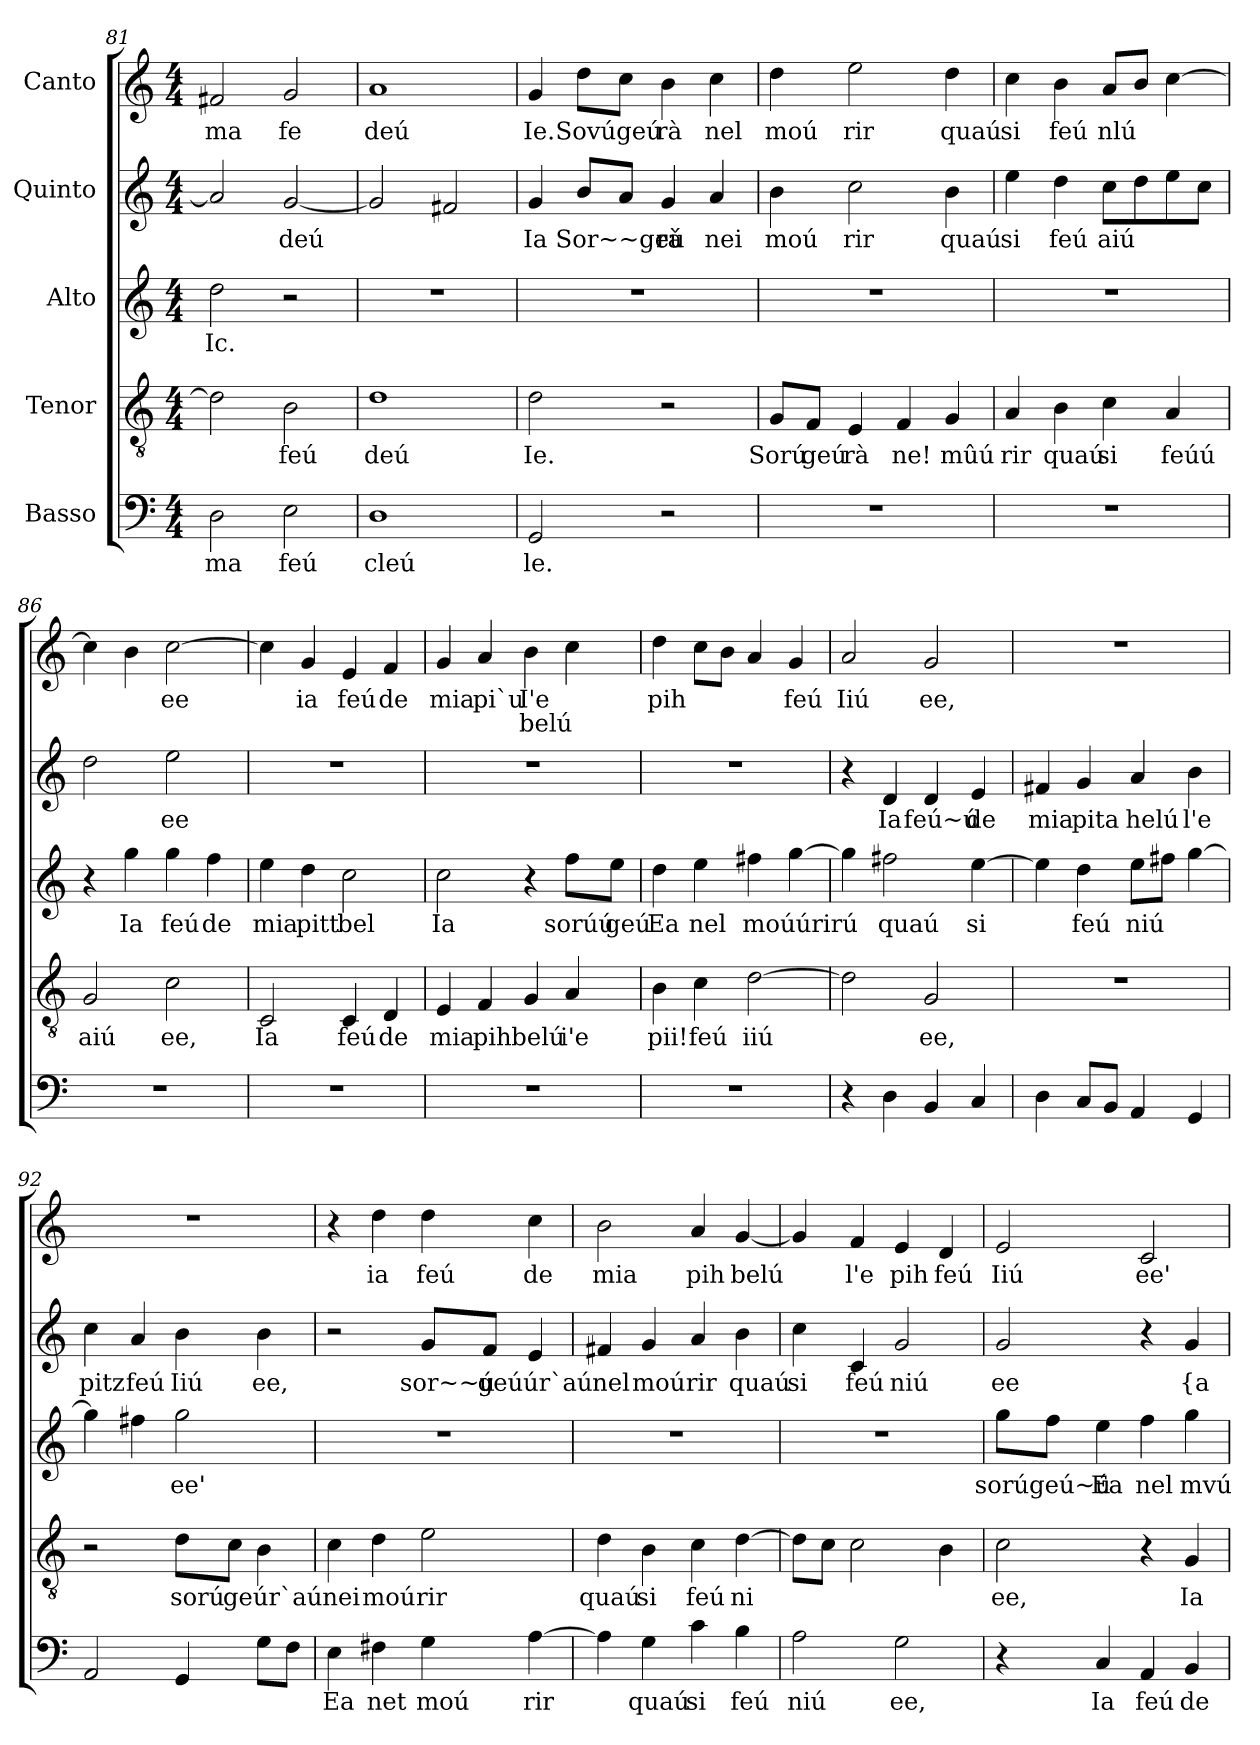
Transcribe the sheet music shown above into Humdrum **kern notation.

**kern	**text	**kern	**text	**kern	**text	**kern	**text	**kern	**text	**text
*part5	*part5	*part4	*part4	*part3	*part3	*part2	*part2	*part1	*part1	*part1
*staff5	*staff5	*staff4	*staff4	*staff3	*staff3	*staff2	*staff2	*staff1	*staff1	*staff1
*I"Basso	*	*I"Tenor	*	*I"Alto	*	*I"Quinto	*	*I"Canto	*	*
*clefF4	*	*clefGv2	*	*clefG2	*	*clefG2	*	*clefG2	*	*
*k[]	*	*k[]	*	*k[]	*	*k[]	*	*k[]	*	*
*M4/4	*	*M4/4	*	*M4/4	*	*M4/4	*	*M4/4	*	*
=81	=81	=81	=81	=81	=81	=81	=81	=81	=81	=81
!	!LO:LY:b	!	!	!	!LO:LY:b	!	!	!	!LO:LY:b	!
2D\	ma	2d\]	.	2dd\	Ic.	2a/]	.	2f#X/	ma	.
!	!LO:LY:b	!	!LO:LY:b	!	!	!	!LO:LY:b	!	!LO:LY:b	!
2E\	feú	2B\	feú	2r	.	[2g/	deú	2g/	fe	.
=82	=82	=82	=82	=82	=82	=82	=82	=82	=82	=82
!	!LO:LY:b	!	!LO:LY:b	!	!	!	!	!	!LO:LY:b	!
1D	cleú	1d	deú	1r	.	2g/]	.	1a	deú	.
.	.	.	.	.	.	2f#X/	.	.	.	.
=83	=83	=83	=83	=83	=83	=83	=83	=83	=83	=83
!	!LO:LY:b	!	!LO:LY:b	!	!	!	!LO:LY:b	!	!LO:LY:b	!
2GG/	le.	2d\	Ie.	1r	.	4g/	Ia	4g/	Ie.	.
!	!	!	!	!	!	!	!LO:LY:b	!	!LO:LY:b	!
.	.	.	.	.	.	8b/L	Sor~~geú	8dd\L	Sovúgeú	.
.	.	.	.	.	.	8a/J	.	8cc\J	.	.
!	!	!	!	!	!	!	!LO:LY:b	!	!LO:LY:b	!
2r	.	2r	.	.	.	4g/	rà	4b\	rà	.
!	!	!	!	!	!	!	!LO:LY:b	!	!LO:LY:b	!
.	.	.	.	.	.	4a/	nei	4cc\	nel	.
=84	=84	=84	=84	=84	=84	=84	=84	=84	=84	=84
!	!	!	!LO:LY:b	!	!	!	!LO:LY:b	!	!LO:LY:b	!
1r	.	8G/L	Sorú	1r	.	4b\	moú	4dd\	moú	.
!	!	!	!LO:LY:b	!	!	!	!	!	!	!
.	.	8F/J	geú	.	.	.	.	.	.	.
!	!	!	!LO:LY:b	!	!	!	!LO:LY:b	!	!LO:LY:b	!
.	.	4E/	rà	.	.	2cc\	rir	2ee\	rir	.
!	!	!	!LO:LY:b	!	!	!	!	!	!	!
.	.	4F/	ne!	.	.	.	.	.	.	.
!	!	!	!LO:LY:b	!	!	!	!LO:LY:b	!	!LO:LY:b	!
.	.	4G/	mûú	.	.	4b\	quaú	4dd\	quaú	.
=85	=85	=85	=85	=85	=85	=85	=85	=85	=85	=85
!	!	!	!LO:LY:b	!	!	!	!LO:LY:b	!	!LO:LY:b	!
1r	.	4A/	rir	1r	.	4ee\	si	4cc\	si	.
!	!	!	!LO:LY:b	!	!	!	!LO:LY:b	!	!LO:LY:b	!
.	.	4B\	quaú	.	.	4dd\	feú	4b\	feú	.
!	!	!	!LO:LY:b	!	!	!	!LO:LY:b	!	!LO:LY:b	!
.	.	4c\	si	.	.	8cc\L	aiú	8a/L	nlú	.
.	.	.	.	.	.	8dd\	.	8b/J	.	.
!	!	!	!LO:LY:b	!	!	!	!	!	!	!
.	.	4A/	feúú	.	.	8ee\	.	[4cc\	.	.
.	.	.	.	.	.	8cc\J	.	.	.	.
=86	=86	=86	=86	=86	=86	=86	=86	=86	=86	=86
!	!	!	!LO:LY:b	!	!	!	!	!	!	!
1r	.	2G/	aiú	4r	.	2dd\	.	4cc\]	.	.
!	!	!	!	!	!LO:LY:b	!	!	!	!	!
.	.	.	.	4gg\	Ia	.	.	4b\	.	.
!	!	!	!LO:LY:b	!	!LO:LY:b	!	!LO:LY:b	!	!LO:LY:b	!
.	.	2c\	ee,	4gg\	feú	2ee\	ee	[2cc\	ee	.
!	!	!	!	!	!LO:LY:b	!	!	!	!	!
.	.	.	.	4ff\	de	.	.	.	.	.
=87	=87	=87	=87	=87	=87	=87	=87	=87	=87	=87
!	!	!	!LO:LY:b	!	!LO:LY:b	!	!	!	!	!
1r	.	2C/	Ia	4ee\	mia	1r	.	4cc\]	.	.
!	!	!	!	!	!LO:LY:b	!	!	!	!LO:LY:b	!
.	.	.	.	4dd\	pitt	.	.	4g/	ia	.
!	!	!	!LO:LY:b	!	!LO:LY:b	!	!	!	!LO:LY:b	!
.	.	4C/	feú	2cc\	bel	.	.	4e/	feú	.
!	!	!	!LO:LY:b	!	!	!	!	!	!LO:LY:b	!
.	.	4D/	de	.	.	.	.	4f/	de	.
=88	=88	=88	=88	=88	=88	=88	=88	=88	=88	=88
!	!	!	!LO:LY:b	!	!LO:LY:b	!	!	!	!LO:LY:b	!
1r	.	4E/	mia	2cc\	Ia	1r	.	4g/	mia	.
!	!	!	!LO:LY:b	!	!	!	!	!	!LO:LY:b	!
.	.	4F/	pih	.	.	.	.	4a/	pi`u	.
!	!	!	!LO:LY:b	!	!	!	!	!	!LO:LY:b	!LO:LY:b
.	.	4G/	belú	4r	.	.	.	4b\	I'e	belú
!	!	!	!LO:LY:b	!	!LO:LY:b	!	!	!	!	!
.	.	4A/	i'e	8ff\L	sorúú	.	.	4cc\	.	.
!	!	!	!	!	!LO:LY:b	!	!	!	!	!
.	.	.	.	8ee\J	geú	.	.	.	.	.
=89	=89	=89	=89	=89	=89	=89	=89	=89	=89	=89
!	!	!	!LO:LY:b	!	!LO:LY:b	!	!	!	!LO:LY:b	!
1r	.	4B\	pii!	4dd\	Ea	1r	.	4dd\	pih	.
!	!	!	!LO:LY:b	!	!LO:LY:b	!	!	!	!	!
.	.	4c\	feú	4ee\	nel	.	.	8cc\L	.	.
.	.	.	.	.	.	.	.	8b\J	.	.
!	!	!	!LO:LY:b	!	!LO:LY:b	!	!	!	!	!
.	.	[2d\	iiú	4ff#X\	moúúrirú	.	.	4a/	.	.
!	!	!	!	!	!	!	!	!	!LO:LY:b	!
.	.	.	.	[4gg\	.	.	.	4g/	feú	.
=90	=90	=90	=90	=90	=90	=90	=90	=90	=90	=90
!	!	!	!	!	!	!	!	!	!LO:LY:b	!
4r	.	2d\]	.	4gg\]	.	4r	.	2a/	Iiú	.
!	!	!	!	!	!LO:LY:b	!	!LO:LY:b	!	!	!
4D\	.	.	.	2ff#X\	quaú	4d/	Ia	.	.	.
!	!	!	!LO:LY:b	!	!	!	!LO:LY:b	!	!LO:LY:b	!
4BB/	.	2G/	ee,	.	.	4d/	feú~ú	2g/	ee,	.
!	!	!	!	!	!LO:LY:b	!	!LO:LY:b	!	!	!
4C/	.	.	.	[4ee\	si	4e/	de	.	.	.
=91	=91	=91	=91	=91	=91	=91	=91	=91	=91	=91
!	!	!	!	!	!	!	!LO:LY:b	!	!	!
4D\	.	1r	.	4ee\]	.	4f#X/	mia	1r	.	.
!	!	!	!	!	!LO:LY:b	!	!LO:LY:b	!	!	!
8C/L	.	.	.	4dd\	feú	4g/	pita	.	.	.
8BB/J	.	.	.	.	.	.	.	.	.	.
!	!	!	!	!	!LO:LY:b	!	!LO:LY:b	!	!	!
4AA/	.	.	.	8ee\L	niú	4a/	helú	.	.	.
.	.	.	.	8ff#X\J	.	.	.	.	.	.
!	!	!	!	!	!	!	!LO:LY:b	!	!	!
4GG/	.	.	.	[4gg\	.	4b\	l'e	.	.	.
=92	=92	=92	=92	=92	=92	=92	=92	=92	=92	=92
!	!	!	!	!	!	!	!LO:LY:b	!	!	!
2AA/	.	2r	.	4gg\]	.	4cc\	pitz	1r	.	.
!	!	!	!	!	!	!	!LO:LY:b	!	!	!
.	.	.	.	4ff#X\	.	4a/	feú	.	.	.
!	!	!	!LO:LY:b	!	!LO:LY:b	!	!LO:LY:b	!	!	!
4GG/	.	8d\L	sorú	2gg\	ee'	4b\	Iiú	.	.	.
!	!	!	!LO:LY:b	!	!	!	!	!	!	!
.	.	8c\J	geúr`aú	.	.	.	.	.	.	.
!	!	!	!	!	!	!	!LO:LY:b	!	!	!
8G\L	.	4B\	.	.	.	4b\	ee,	.	.	.
8F\J	.	.	.	.	.	.	.	.	.	.
=93	=93	=93	=93	=93	=93	=93	=93	=93	=93	=93
!	!LO:LY:b	!	!LO:LY:b	!	!	!	!	!	!	!
4E\	Ea	4c\	nei	1r	.	2r	.	4r	.	.
!	!LO:LY:b	!	!LO:LY:b	!	!	!	!	!	!LO:LY:b	!
4F#X\	net	4d\	moú	.	.	.	.	4dd\	ia	.
!	!LO:LY:b	!	!LO:LY:b	!	!	!	!LO:LY:b	!	!LO:LY:b	!
4G\	moú	2e\	rir	.	.	8g/L	sor~~ú	4dd\	feú	.
!	!	!	!	!	!	!	!LO:LY:b	!	!	!
.	.	.	.	.	.	8f/J	geú	.	.	.
!	!LO:LY:b	!	!	!	!	!	!LO:LY:b	!	!LO:LY:b	!
[4A\	rir	.	.	.	.	4e/	úr`aú	4cc\	de	.
=94	=94	=94	=94	=94	=94	=94	=94	=94	=94	=94
!	!	!	!LO:LY:b	!	!	!	!LO:LY:b	!	!LO:LY:b	!
4A\]	.	4d\	quaú	1r	.	4f#X/	nel	2b\	mia	.
!	!LO:LY:b	!	!LO:LY:b	!	!	!	!LO:LY:b	!	!	!
4G\	quaú	4B\	si	.	.	4g/	moú	.	.	.
!	!LO:LY:b	!	!LO:LY:b	!	!	!	!LO:LY:b	!	!LO:LY:b	!
4c\	si	4c\	feú	.	.	4a/	rir	4a/	pih	.
!	!LO:LY:b	!	!LO:LY:b	!	!	!	!LO:LY:b	!	!LO:LY:b	!
4B\	feú	[4d\	ni	.	.	4b\	quaú	[4g/	belú	.
=95	=95	=95	=95	=95	=95	=95	=95	=95	=95	=95
!	!LO:LY:b	!	!	!	!	!	!LO:LY:b	!	!	!
2A\	niú	8d\L]	.	1r	.	4cc\	si	4g/]	.	.
.	.	8c\J	.	.	.	.	.	.	.	.
!	!	!	!	!	!	!	!LO:LY:b	!	!LO:LY:b	!
.	.	2c\	.	.	.	4c/	feú	4f/	l'e	.
!	!LO:LY:b	!	!	!	!	!	!LO:LY:b	!	!LO:LY:b	!
2G\	ee,	.	.	.	.	2g/	niú	4e/	pih	.
!	!	!	!	!	!	!	!	!	!LO:LY:b	!
.	.	4B\	.	.	.	.	.	4d/	feú	.
=96	=96	=96	=96	=96	=96	=96	=96	=96	=96	=96
!	!	!	!LO:LY:b	!	!LO:LY:b	!	!LO:LY:b	!	!LO:LY:b	!
4r	.	2c\	ee,	8gg\L	sorúgeú~ú	2g/	ee	2e/	Iiú	.
.	.	.	.	8ff\J	.	.	.	.	.	.
!	!LO:LY:b	!	!	!	!LO:LY:b	!	!	!	!	!
4C/	Ia	.	.	4ee\	Ea	.	.	.	.	.
!	!LO:LY:b	!	!	!	!LO:LY:b	!	!	!	!LO:LY:b	!
4AA/	feú	4r	.	4ff\	nel	4r	.	2c/	ee'	.
!	!LO:LY:b	!	!LO:LY:b	!	!LO:LY:b	!	!LO:LY:b	!	!	!
4BB/	de	4G/	Ia	4gg\	mvú	4g/	{a	.	.	.
=	=	=	=	=	=	=	=	=	=	=
*-	*-	*-	*-	*-	*-	*-	*-	*-	*-	*-
